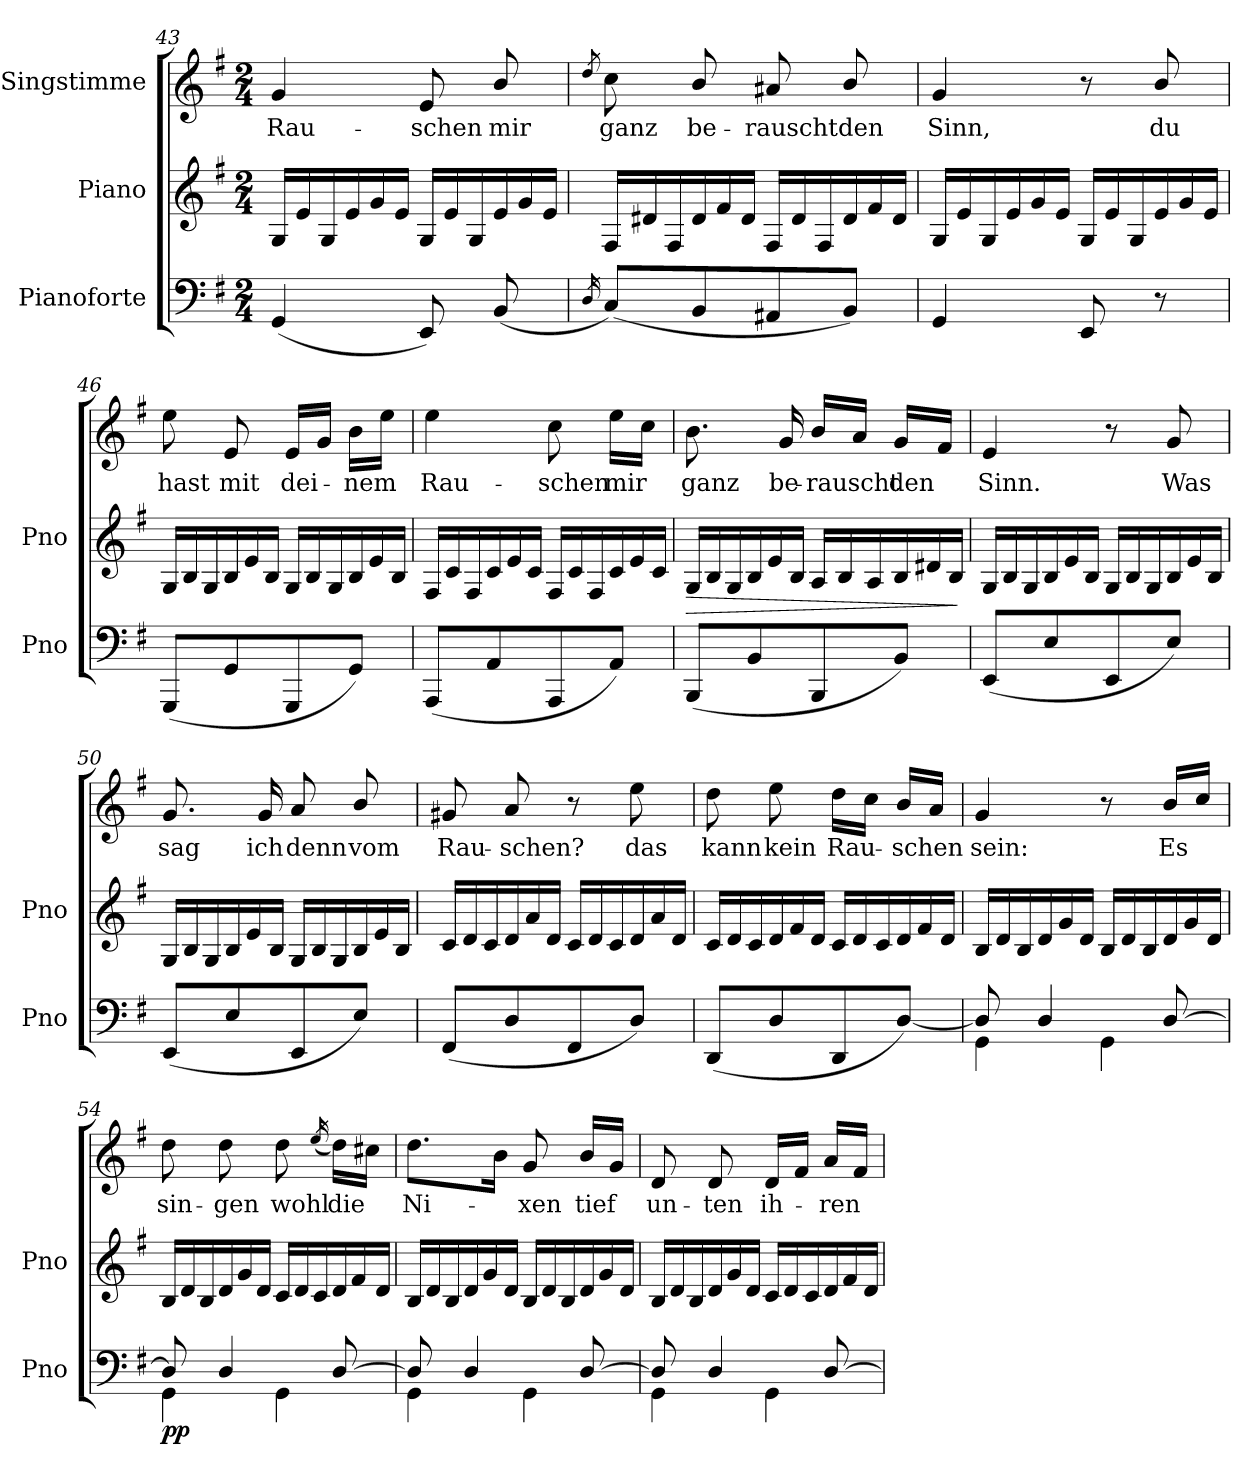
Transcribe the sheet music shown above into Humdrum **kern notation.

**kern	**dynam	**kern	**dynam	**kern	**text
*part3	*part3	*part2	*part2	*part1	*part1
*staff3	*staff3	*staff2	*staff2	*staff1	*staff1
*I"Pianoforte	*	*I"Piano	*	*I"Singstimme	*
*I'Pno	*	*I'Pno	*	*	*
*clefF4	*	*clefG2	*	*clefG2	*
*k[f#]	*	*k[f#]	*	*k[f#]	*
*M2/4	*	*M2/4	*	*M2/4	*
*	*	*Xtuplet	*	*	*
=43	=43	=43	=43	=43	=43
!	!	!	!	!	!LO:LY:b
(4GG/	.	24G/LL	.	4g/	Rau-
.	.	24e/	.	.	.
.	.	24G/	.	.	.
.	.	24e/	.	.	.
.	.	24g/	.	.	.
.	.	24e/JJ	.	.	.
!	!	!	!	!	!LO:LY:b
8EE/)	.	24G/LL	.	8e/	-schen
.	.	24e/	.	.	.
.	.	24G/	.	.	.
!	!	!	!	!	!LO:LY:b
(8BB/	.	24e/	.	8b/	mir
.	.	24g/	.	.	.
.	.	24e/JJ	.	.	.
!!LO:LB:g=z
=44	=44	=44	=44	=44	=44
16qD/	.	.	.	8qdd/	.
!	!	!	!	!	!LO:LY:b
(8C/L)	.	24F#/LL	.	8cc\	ganz
.	.	24d#X/	.	.	.
.	.	24F#/	.	.	.
!	!	!	!	!	!LO:LY:b
8BB/	.	24d#/	.	8b/	be-
.	.	24f#/	.	.	.
.	.	24d#/JJ	.	.	.
!	!	!	!	!	!LO:LY:b
8AA#X/	.	24F#/LL	.	8a#X/	-rauscht
.	.	24d#/	.	.	.
.	.	24F#/	.	.	.
!	!	!	!	!	!LO:LY:b
8BB/J)	.	24d#/	.	8b/	den
.	.	24f#/	.	.	.
.	.	24d#/JJ	.	.	.
!!LO:LB:g=z
=45	=45	=45	=45	=45	=45
!	!	!	!	!	!LO:LY:b
4GG/	.	24G/LL	.	4g/	Sinn,
.	.	24e/	.	.	.
.	.	24G/	.	.	.
.	.	24e/	.	.	.
.	.	24g/	.	.	.
.	.	24e/JJ	.	.	.
8EE/	.	24G/LL	.	8r	.
.	.	24e/	.	.	.
.	.	24G/	.	.	.
!	!	!	!	!	!LO:LY:b
8r	.	24e/	.	8b/	du
.	.	24g/	.	.	.
.	.	24e/JJ	.	.	.
=46	=46	=46	=46	=46	=46
!	!	!	!	!	!LO:LY:b
(8GGG/L	.	24G/LL	.	8ee\	hast
.	.	24B/	.	.	.
.	.	24G/	.	.	.
!	!	!	!	!	!LO:LY:b
8GG/	.	24B/	.	8e/	mit
.	.	24e/	.	.	.
.	.	24B/JJ	.	.	.
!	!	!	!	!	!LO:LY:b
8GGG/	.	24G/LL	.	16e/LL	dei-
.	.	24B/	.	.	.
.	.	.	.	16g/JJ	.
.	.	24G/	.	.	.
!	!	!	!	!	!LO:LY:b
8GG/J)	.	24B/	.	16b\LL	-nem
.	.	24e/	.	.	.
.	.	.	.	16ee\JJ	.
.	.	24B/JJ	.	.	.
=47	=47	=47	=47	=47	=47
!	!	!	!	!	!LO:LY:b
(8AAA/L	.	24F#/LL	.	4ee\	Rau-
.	.	24c/	.	.	.
.	.	24F#/	.	.	.
8AA/	.	24c/	.	.	.
.	.	24e/	.	.	.
.	.	24c/JJ	.	.	.
!	!	!	!	!	!LO:LY:b
8AAA/	.	24F#/LL	.	8cc\	-schen
.	.	24c/	.	.	.
.	.	24F#/	.	.	.
!	!	!	!	!	!LO:LY:b
8AA/J)	.	24c/	.	16ee\LL	mir
.	.	24e/	.	.	.
.	.	.	.	16cc\JJ	.
.	.	24c/JJ	.	.	.
!!LO:LB:g=z
=48	=48	=48	=48	=48	=48
!	!	!	!LO:HP:b	!	!LO:LY:b
(8BBB/L	.	24G/LL	>	8.b\	ganz
.	.	24B/	.	.	.
.	.	24G/	.	.	.
8BB/	.	24B/	.	.	.
.	.	24e/	.	.	.
!	!	!	!	!	!LO:LY:b
.	.	.	.	16g/	be-
.	.	24B/JJ	.	.	.
!	!	!	!	!	!LO:LY:b
8BBB/	.	24A/LL	.	16b/LL	-rauscht
.	.	24B/	.	.	.
.	.	.	.	16a/JJ	.
.	.	24A/	.	.	.
!	!	!	!	!	!LO:LY:b
8BB/J)	.	24B/	.	16g/LL	den
.	.	24d#X/	.	.	.
.	.	.	.	16f#/JJ	.
.	.	24B/JJ	.	.	.
.	.	.	]	.	.
!!LO:LB:g=z
=49	=49	=49	=49	=49	=49
!	!	!	!	!	!LO:LY:b
(8EE/L	.	24G/LL	.	4e/	Sinn.
.	.	24B/	.	.	.
.	.	24G/	.	.	.
8E/	.	24B/	.	.	.
.	.	24e/	.	.	.
.	.	24B/JJ	.	.	.
8EE/	.	24G/LL	.	8r	.
.	.	24B/	.	.	.
.	.	24G/	.	.	.
!	!	!	!	!	!LO:LY:b
8E/J)	.	24B/	.	8g/	Was
.	.	24e/	.	.	.
.	.	24B/JJ	.	.	.
=50	=50	=50	=50	=50	=50
!	!	!	!	!	!LO:LY:b
(8EE/L	.	24G/LL	.	8.g/	sag
.	.	24B/	.	.	.
.	.	24G/	.	.	.
8E/	.	24B/	.	.	.
.	.	24e/	.	.	.
!	!	!	!	!	!LO:LY:b
.	.	.	.	16g/	ich
.	.	24B/JJ	.	.	.
!	!	!	!	!	!LO:LY:b
8EE/	.	24G/LL	.	8a/	denn
.	.	24B/	.	.	.
.	.	24G/	.	.	.
!	!	!	!	!	!LO:LY:b
8E/J)	.	24B/	.	8b/	vom
.	.	24e/	.	.	.
.	.	24B/JJ	.	.	.
=51	=51	=51	=51	=51	=51
!	!	!	!	!	!LO:LY:b
(8FF#/L	.	24c/LL	.	8g#X/	Rau-
.	.	24d/	.	.	.
.	.	24c/	.	.	.
!	!	!	!	!	!LO:LY:b
8D/	.	24d/	.	8a/	-schen?
.	.	24a/	.	.	.
.	.	24d/JJ	.	.	.
8FF#/	.	24c/LL	.	8r	.
.	.	24d/	.	.	.
.	.	24c/	.	.	.
!	!	!	!	!	!LO:LY:b
8D/J)	.	24d/	.	8ee\	das
.	.	24a/	.	.	.
.	.	24d/JJ	.	.	.
!!LO:PB:g=z
=52	=52	=52	=52	=52	=52
!	!	!	!	!	!LO:LY:b
(8DD/L	.	24c/LL	.	8dd\	kann
.	.	24d/	.	.	.
.	.	24c/	.	.	.
!	!	!	!	!	!LO:LY:b
8D/	.	24d/	.	8ee\	kein
.	.	24f#/	.	.	.
.	.	24d/JJ	.	.	.
!	!	!	!	!	!LO:LY:b
8DD/	.	24c/LL	.	16dd\LL	Rau-
.	.	24d/	.	.	.
.	.	.	.	16cc\JJ	.
.	.	24c/	.	.	.
!	!	!	!	!	!LO:LY:b
[8D/J)	.	24d/	.	16b/LL	-schen
.	.	24f#/	.	.	.
.	.	.	.	16a/JJ	.
.	.	24d/JJ	.	.	.
!!LO:LB:g=z
=53	=53	=53	=53	=53	=53
*^	*	*	*	*	*
!	!	!	!	!	!	!LO:LY:b
8D/]	4GG\	.	24B/LL	.	4g/	sein:
.	.	.	24d/	.	.	.
.	.	.	24B/	.	.	.
4D/	.	.	24d/	.	.	.
.	.	.	24g/	.	.	.
.	.	.	24d/JJ	.	.	.
.	4GG\	.	24B/LL	.	8r	.
.	.	.	24d/	.	.	.
.	.	.	24B/	.	.	.
!	!	!	!	!	!	!LO:LY:b
[8D/	.	.	24d/	.	16b/LL	Es
.	.	.	24g/	.	.	.
.	.	.	.	.	16cc/JJ	.
.	.	.	24d/JJ	.	.	.
=54	=54	=54	=54	=54	=54	=54
!	!	!LO:DY:b	!	!	!	!LO:LY:b
8D/]	4GG\	pp	24B/LL	.	8dd\	sin-
.	.	.	24d/	.	.	.
.	.	.	24B/	.	.	.
!	!	!	!	!	!	!LO:LY:b
4D/	.	.	24d/	.	8dd\	-gen
.	.	.	24g/	.	.	.
.	.	.	24d/JJ	.	.	.
!	!	!	!	!	!	!LO:LY:b
.	4GG\	.	24c/LL	.	8dd\	wohl
.	.	.	24d/	.	.	.
.	.	.	24c/	.	.	.
.	.	.	.	.	(16qee/	.
!	!	!	!	!	!	!LO:LY:b
[8D/	.	.	24d/	.	16dd\LL)	die
.	.	.	24f#/	.	.	.
.	.	.	.	.	16cc#X\JJ	.
.	.	.	24d/JJ	.	.	.
=55	=55	=55	=55	=55	=55	=55
!	!	!	!	!	!	!LO:LY:b
8D/]	4GG\	.	24B/LL	.	8.dd\L	Ni-
.	.	.	24d/	.	.	.
.	.	.	24B/	.	.	.
4D/	.	.	24d/	.	.	.
.	.	.	24g/	.	.	.
.	.	.	.	.	16b\Jk	.
.	.	.	24d/JJ	.	.	.
!	!	!	!	!	!	!LO:LY:b
.	4GG\	.	24B/LL	.	8g/	-xen
.	.	.	24d/	.	.	.
.	.	.	24B/	.	.	.
!	!	!	!	!	!	!LO:LY:b
[8D/	.	.	24d/	.	16b/LL	tief
.	.	.	24g/	.	.	.
.	.	.	.	.	16g/JJ	.
.	.	.	24d/JJ	.	.	.
!!LO:LB:g=z
=56	=56	=56	=56	=56	=56	=56
!	!	!	!	!	!	!LO:LY:b
8D/]	4GG\	.	24B/LL	.	8d/	un-
.	.	.	24d/	.	.	.
.	.	.	24B/	.	.	.
!	!	!	!	!	!	!LO:LY:b
4D/	.	.	24d/	.	8d/	-ten
.	.	.	24g/	.	.	.
.	.	.	24d/JJ	.	.	.
!	!	!	!	!	!	!LO:LY:b
.	4GG\	.	24c/LL	.	16d/LL	ih-
.	.	.	24d/	.	.	.
.	.	.	.	.	16f#/JJ	.
.	.	.	24c/	.	.	.
!	!	!	!	!	!	!LO:LY:b
[8D/	.	.	24d/	.	16a/LL	-ren
.	.	.	24f#/	.	.	.
.	.	.	.	.	16f#/JJ	.
.	.	.	24d/JJ	.	.	.
*v	*v	*	*	*	*	*
=	=	=	=	=	=
*-	*-	*-	*-	*-	*-
